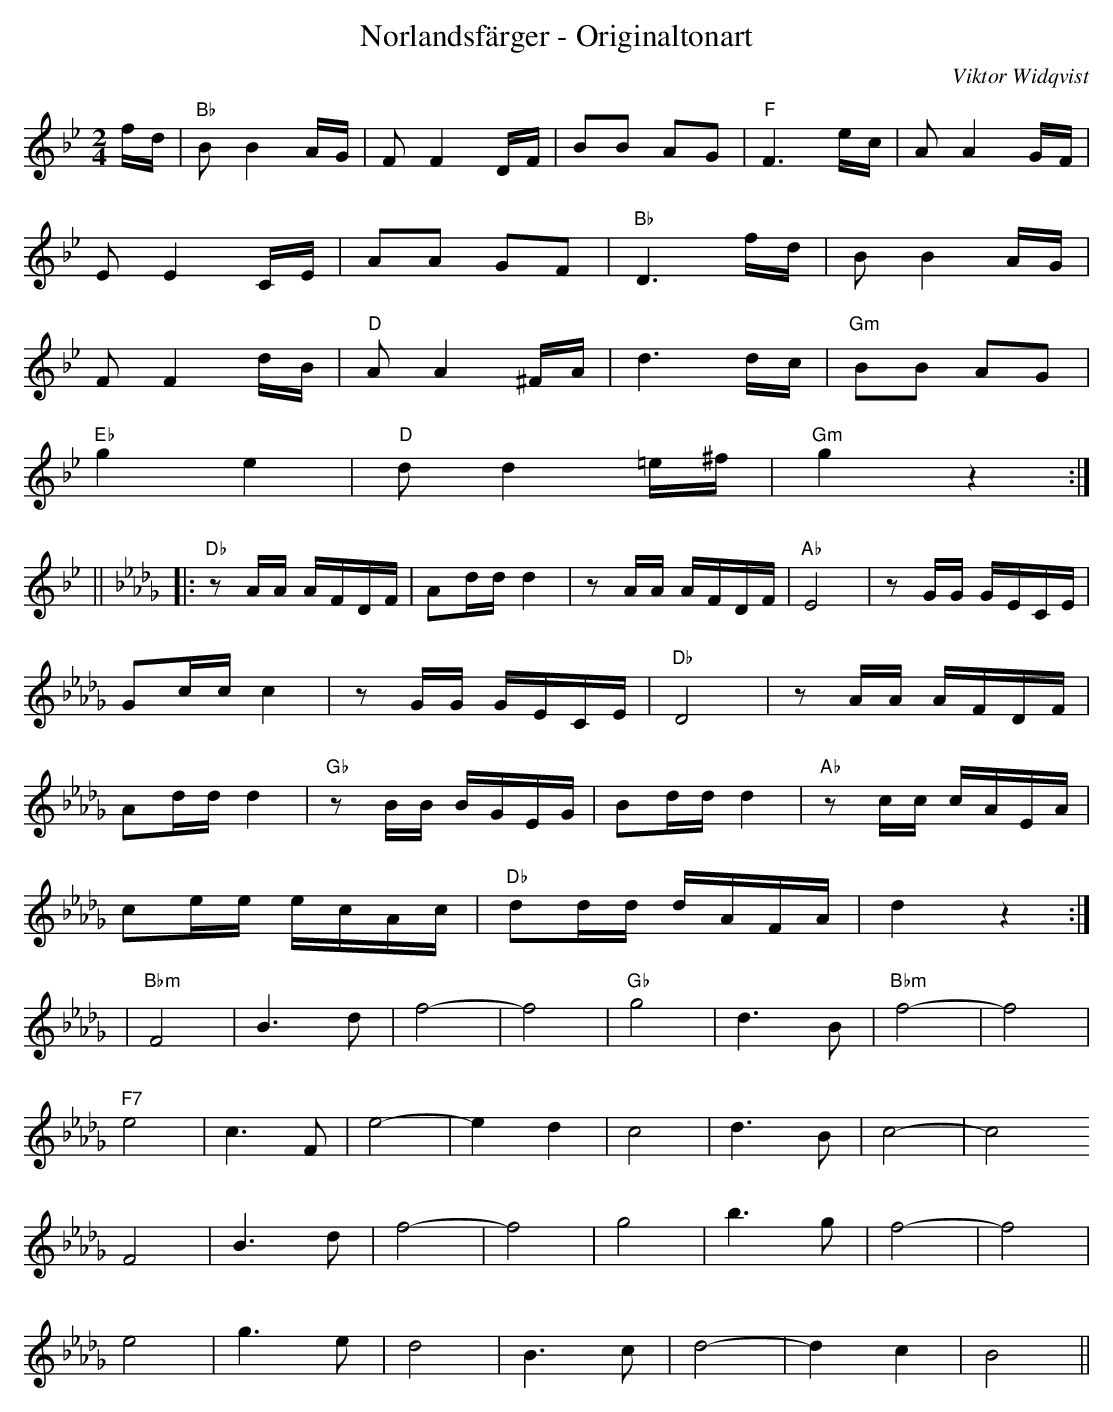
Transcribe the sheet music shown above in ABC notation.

X:1
T:Norlandsfärger - Originaltonart
M:2/4
C:Viktor Widqvist
L:1/8
K:Bb
f/d/ |"Bb" BB2A/G/ | FF2D/F/ | BB AG | "F"F3e/c/ | AA2G/F/ |
EE2C/E/ | AA GF |"Bb" D3f/d/ | BB2 A/G/ |
FF2d/B/ | "D"AA2^F/A/ | d3d/c/ | "Gm"BB AG |
"Eb"g2 e2 | "D"dd2=e/^f/ | "Gm"g2z2 :|
||
K:Db
|:"Db"zA/A/ A/F/D/F/ | Ad/d/ d2 |zA/A/ A/F/D/F/ | "Ab"E4 |zG/G/ G/E/C/E/ |
Gc/c/ c2 |zG/G/ G/E/C/E/ | "Db"D4 |zA/A/ A/F/D/F/ |
Ad/d/ d2 |"Gb"zB/B/ B/G/E/G/ | Bd/d/ d2 |"Ab"zc/c/ c/A/E/A/ |
ce/e/ e/c/A/c/ | "Db"dd/d/ d/A/F/A/ | d2z2 :|
K:Bbm
|"Bbm"F4 | B2>d2 | f4- |f4| "Gb"g4 | d2>B2 | "Bbm"f4- |f4|
"F7"e4 | c2>F2 | e4- | e2 d2 | c4 | d2>B2 | c4- | c4
F4 | B2>d2 | f4- |f4| g4 | b2>g2 | f4- |f4|
e4 | g2>e2 | d4 | B2>c2 | d4- | d2 c2 | B4 ||
